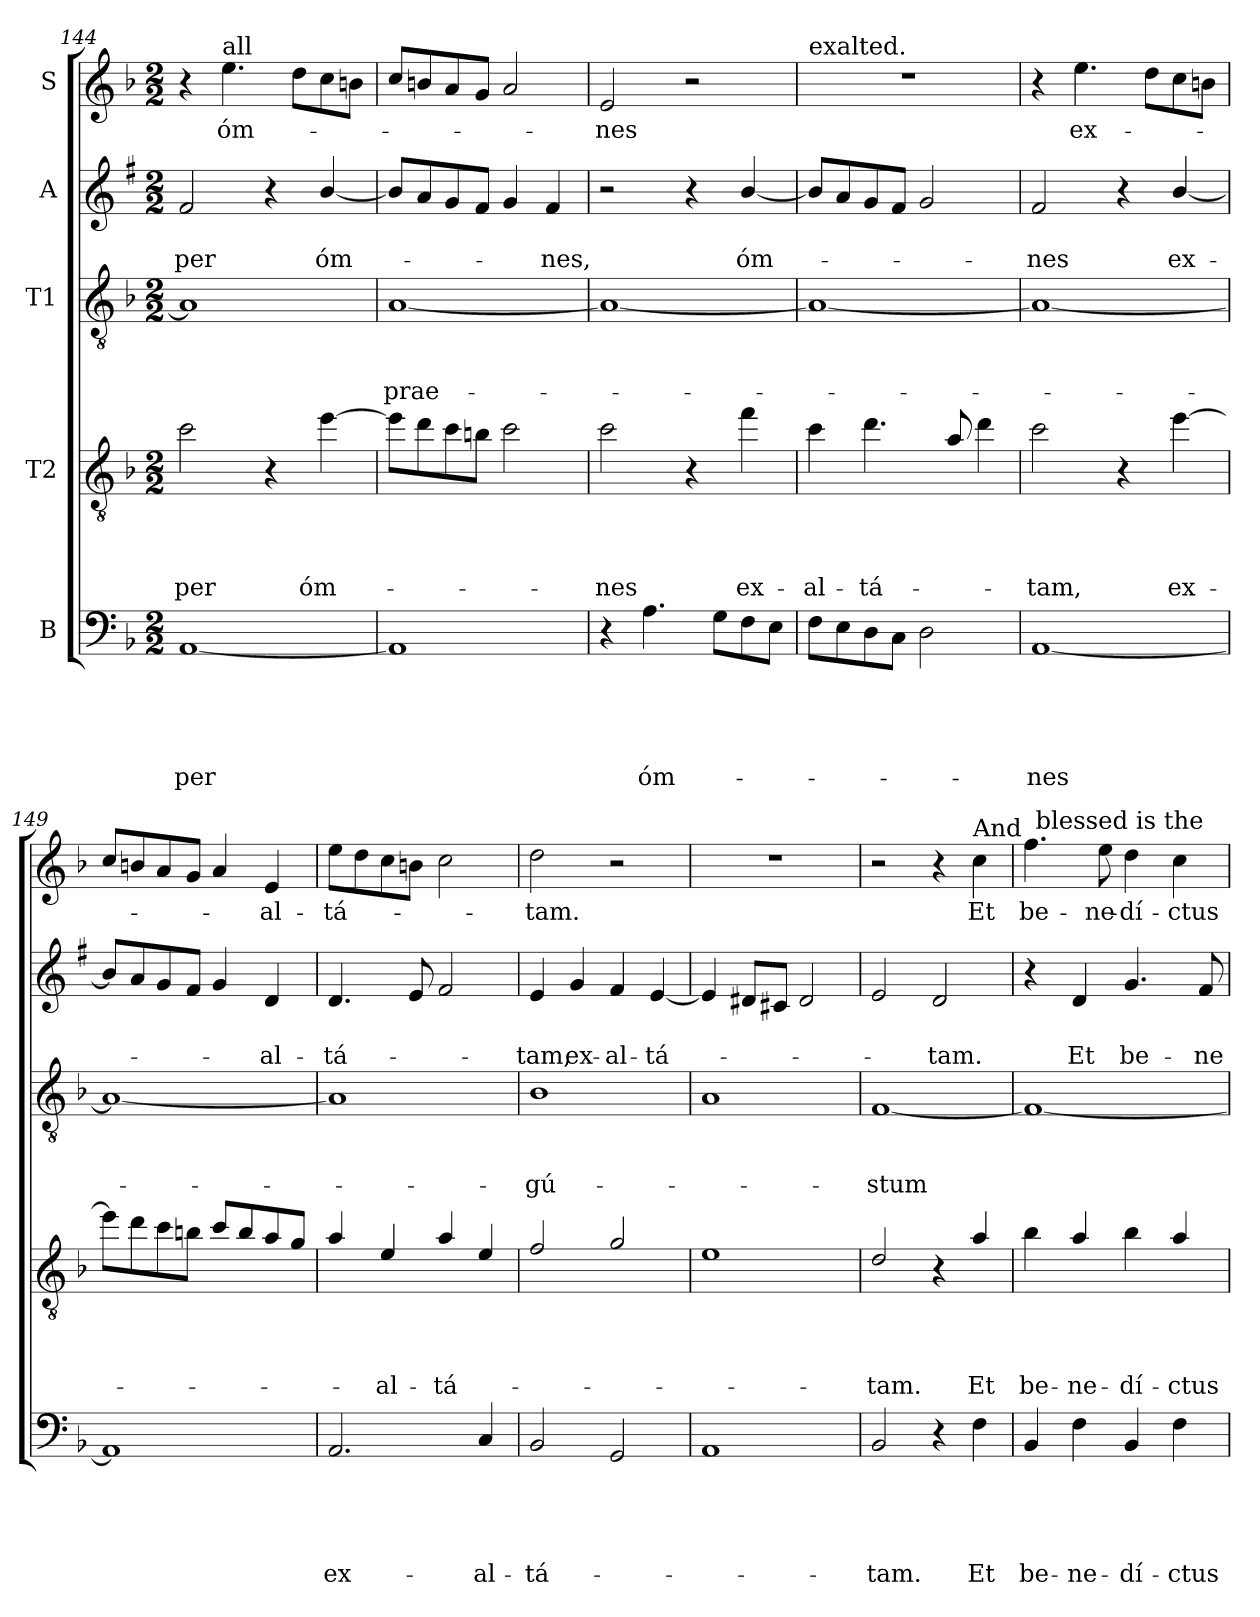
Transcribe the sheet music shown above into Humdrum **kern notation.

**kern	**text	**text	**text	**text	**text	**kern	**text	**text	**text	**text	**kern	**text	**text	**text	**kern	**text	**text	**kern	**text
*part5	*part5	*part5	*part5	*part5	*part5	*part4	*part4	*part4	*part4	*part4	*part3	*part3	*part3	*part3	*part2	*part2	*part2	*part1	*part1
*staff5	*staff5	*staff5	*staff5	*staff5	*staff5	*staff4	*staff4	*staff4	*staff4	*staff4	*staff3	*staff3	*staff3	*staff3	*staff2	*staff2	*staff2	*staff1	*staff1
*I"B	*	*	*	*	*	*I"T2	*	*	*	*	*I"T1	*	*	*	*I"A	*	*	*I"S	*
*clefF4	*	*	*	*	*	*clefGv2	*	*	*	*	*clefGv2	*	*	*	*clefG2	*	*	*clefG2	*
*	*	*	*	*	*	*ITrd8c14	*	*	*	*	*	*	*	*	*ITrd1c2	*	*	*	*
*k[b-]	*	*	*	*	*	*k[b-]	*	*	*	*	*k[b-]	*	*	*	*k[b-]	*	*	*k[b-]	*
*F:	*	*	*	*	*	*F:	*	*	*	*	*F:	*	*	*	*F:	*	*	*F:	*
*M2/2	*	*	*	*	*	*M2/2	*	*	*	*	*M2/2	*	*	*	*M2/2	*	*	*M2/2	*
=144	=144	=144	=144	=144	=144	=144	=144	=144	=144	=144	=144	=144	=144	=144	=144	=144	=144	=144	=144
!	!	!	!	!	!LO:LY:b	!	!	!	!	!LO:LY:b	!	!	!	!	!	!	!LO:LY:b	!	!
[1AA	.	.	.	.	-per	2c\	.	.	.	-per	1A]	.	.	.	2e/	.	-per	4r	.
!	!	!	!	!	!	!	!	!	!	!	!	!	!	!	!	!	!	!LO:TX:a:t=all	!
!	!	!	!	!	!	!	!	!	!	!	!	!	!	!	!	!	!	!	!LO:LY:b
.	.	.	.	.	.	.	.	.	.	.	.	.	.	.	.	.	.	4.ee\	óm-
.	.	.	.	.	.	4r	.	.	.	.	.	.	.	.	4r	.	.	.	.
.	.	.	.	.	.	.	.	.	.	.	.	.	.	.	.	.	.	8dd\L	.
!	!	!	!	!	!	!	!	!	!	!LO:LY:b	!	!	!	!	!	!	!LO:LY:b	!	!
.	.	.	.	.	.	[4e\	.	.	.	óm-	.	.	.	.	[4a/	.	óm-	8cc\	.
.	.	.	.	.	.	.	.	.	.	.	.	.	.	.	.	.	.	8bn\J	.
=145	=145	=145	=145	=145	=145	=145	=145	=145	=145	=145	=145	=145	=145	=145	=145	=145	=145	=145	=145
!	!	!	!	!	!	!	!	!	!	!	!	!	!	!LO:LY:b	!	!	!	!	!
1AA]	.	.	.	.	.	8e\L]	.	.	.	.	[1A	.	.	prae-	8a/L]	.	.	8cc/L	.
.	.	.	.	.	.	8d\	.	.	.	.	.	.	.	.	8g/	.	.	8bn/	.
.	.	.	.	.	.	8c\	.	.	.	.	.	.	.	.	8f/	.	.	8a/	.
.	.	.	.	.	.	8B\J	.	.	.	.	.	.	.	.	8e/J	.	.	8g/J	.
.	.	.	.	.	.	2c\	.	.	.	.	.	.	.	.	4f/	.	.	2a/	.
!	!	!	!	!	!	!	!	!	!	!	!	!	!	!	!	!	!LO:LY:b	!	!
.	.	.	.	.	.	.	.	.	.	.	.	.	.	.	4e/	.	-nes,	.	.
!!LO:LB:g=z
=146	=146	=146	=146	=146	=146	=146	=146	=146	=146	=146	=146	=146	=146	=146	=146	=146	=146	=146	=146
!	!	!	!	!	!	!	!	!	!	!LO:LY:b	!	!	!	!	!	!	!	!	!LO:LY:b
4r	.	.	.	.	.	2c\	.	.	.	-nes	1A_	.	.	.	2r	.	.	2e/	-nes
!	!	!	!	!	!LO:LY:b	!	!	!	!	!	!	!	!	!	!	!	!	!	!
4.A\	.	.	.	.	óm-	.	.	.	.	.	.	.	.	.	.	.	.	.	.
.	.	.	.	.	.	4r	.	.	.	.	.	.	.	.	4r	.	.	2r	.
8G\L	.	.	.	.	.	.	.	.	.	.	.	.	.	.	.	.	.	.	.
!	!	!	!	!	!	!	!	!	!	!LO:LY:b	!	!	!	!	!	!	!LO:LY:b	!	!
8F\	.	.	.	.	.	4f\	.	.	.	ex-	.	.	.	.	[4a/	.	óm-	.	.
8E\J	.	.	.	.	.	.	.	.	.	.	.	.	.	.	.	.	.	.	.
=147	=147	=147	=147	=147	=147	=147	=147	=147	=147	=147	=147	=147	=147	=147	=147	=147	=147	=147	=147
!	!	!	!	!	!	!	!	!	!	!	!	!	!	!	!	!	!	!LO:TX:a:t=exalted.	!
!	!	!	!	!	!	!	!	!	!	!LO:LY:b	!	!	!	!	!	!	!	!	!
8F\L	.	.	.	.	.	4c\	.	.	.	-al-	1A_	.	.	.	8a/L]	.	.	1r	.
8E\	.	.	.	.	.	.	.	.	.	.	.	.	.	.	8g/	.	.	.	.
!	!	!	!	!	!	!	!	!	!	!LO:LY:b	!	!	!	!	!	!	!	!	!
8D\	.	.	.	.	.	4.d\	.	.	.	-tá-	.	.	.	.	8f/	.	.	.	.
8C\J	.	.	.	.	.	.	.	.	.	.	.	.	.	.	8e/J	.	.	.	.
2D\	.	.	.	.	.	.	.	.	.	.	.	.	.	.	2f/	.	.	.	.
.	.	.	.	.	.	8A/	.	.	.	.	.	.	.	.	.	.	.	.	.
.	.	.	.	.	.	4d\	.	.	.	.	.	.	.	.	.	.	.	.	.
=148	=148	=148	=148	=148	=148	=148	=148	=148	=148	=148	=148	=148	=148	=148	=148	=148	=148	=148	=148
!	!	!	!	!	!LO:LY:b	!	!	!	!	!LO:LY:b	!	!	!	!	!	!	!LO:LY:b	!	!
[1AA	.	.	.	.	-nes	2c\	.	.	.	-tam,	1A_	.	.	.	2e/	.	-nes	4r	.
!	!	!	!	!	!	!	!	!	!	!	!	!	!	!	!	!	!	!	!LO:LY:b
.	.	.	.	.	.	.	.	.	.	.	.	.	.	.	.	.	.	4.ee\	ex-
.	.	.	.	.	.	4r	.	.	.	.	.	.	.	.	4r	.	.	.	.
.	.	.	.	.	.	.	.	.	.	.	.	.	.	.	.	.	.	8dd\L	.
!	!	!	!	!	!	!	!	!	!	!LO:LY:b	!	!	!	!	!	!	!LO:LY:b	!	!
.	.	.	.	.	.	[4e\	.	.	.	ex-	.	.	.	.	[4a/	.	ex-	8cc\	.
.	.	.	.	.	.	.	.	.	.	.	.	.	.	.	.	.	.	8bn\J	.
=149	=149	=149	=149	=149	=149	=149	=149	=149	=149	=149	=149	=149	=149	=149	=149	=149	=149	=149	=149
1AA]	.	.	.	.	.	8e\L]	.	.	.	.	1A_	.	.	.	8a/L]	.	.	8cc/L	.
.	.	.	.	.	.	8d\	.	.	.	.	.	.	.	.	8g/	.	.	8bn/	.
.	.	.	.	.	.	8c\	.	.	.	.	.	.	.	.	8f/	.	.	8a/	.
.	.	.	.	.	.	8B\J	.	.	.	.	.	.	.	.	8e/J	.	.	8g/J	.
.	.	.	.	.	.	8c/L	.	.	.	.	.	.	.	.	4f/	.	.	4a/	.
.	.	.	.	.	.	8B/	.	.	.	.	.	.	.	.	.	.	.	.	.
!	!	!	!	!	!	!	!	!	!	!	!	!	!	!	!	!	!LO:LY:b	!	!LO:LY:b
.	.	.	.	.	.	8A/	.	.	.	.	.	.	.	.	4c/	.	-al-	4e/	-al-
.	.	.	.	.	.	8G/J	.	.	.	.	.	.	.	.	.	.	.	.	.
=150	=150	=150	=150	=150	=150	=150	=150	=150	=150	=150	=150	=150	=150	=150	=150	=150	=150	=150	=150
!	!	!	!	!	!LO:LY:b	!	!	!	!	!	!	!	!	!	!	!	!LO:LY:b	!	!LO:LY:b
2.AA/	.	.	.	.	ex-	4A/	.	.	.	.	1A]	.	.	.	4.c/	.	-tá-	8ee\L	-tá-
.	.	.	.	.	.	.	.	.	.	.	.	.	.	.	.	.	.	8dd\	.
!	!	!	!	!	!	!	!	!	!	!LO:LY:b	!	!	!	!	!	!	!	!	!
.	.	.	.	.	.	4E/	.	.	.	-al-	.	.	.	.	.	.	.	8cc\	.
.	.	.	.	.	.	.	.	.	.	.	.	.	.	.	8d/	.	.	8bn\J	.
!	!	!	!	!	!	!	!	!	!	!LO:LY:b	!	!	!	!	!	!	!	!	!
.	.	.	.	.	.	4A/	.	.	.	-tá-	.	.	.	.	2e/	.	.	2cc\	.
!	!	!	!	!	!LO:LY:b	!	!	!	!	!	!	!	!	!	!	!	!	!	!
4C/	.	.	.	.	-al-	4E/	.	.	.	.	.	.	.	.	.	.	.	.	.
!!LO:PB:g=z
=151	=151	=151	=151	=151	=151	=151	=151	=151	=151	=151	=151	=151	=151	=151	=151	=151	=151	=151	=151
!	!	!	!	!	!LO:LY:b	!	!	!	!	!	!	!	!	!LO:LY:b	!	!	!LO:LY:b	!	!LO:LY:b
2BB-/	.	.	.	.	-tá-	2F/	.	.	.	.	1B-	.	.	-gú-	4d/	.	-tam,	2dd\	-tam.
!	!	!	!	!	!	!	!	!	!	!	!	!	!	!	!	!	!LO:LY:b	!	!
.	.	.	.	.	.	.	.	.	.	.	.	.	.	.	4f/	.	ex-	.	.
!	!	!	!	!	!	!	!	!	!	!	!	!	!	!	!	!	!LO:LY:b	!	!
2GG/	.	.	.	.	.	2G/	.	.	.	.	.	.	.	.	4e/	.	-al-	2r	.
!	!	!	!	!	!	!	!	!	!	!	!	!	!	!	!	!	!LO:LY:b	!	!
.	.	.	.	.	.	.	.	.	.	.	.	.	.	.	[4d/	.	-tá-	.	.
=152	=152	=152	=152	=152	=152	=152	=152	=152	=152	=152	=152	=152	=152	=152	=152	=152	=152	=152	=152
1AA	.	.	.	.	.	1E	.	.	.	.	1A	.	.	.	4d/]	.	.	1r	.
.	.	.	.	.	.	.	.	.	.	.	.	.	.	.	8c#/L	.	.	.	.
.	.	.	.	.	.	.	.	.	.	.	.	.	.	.	8B/J	.	.	.	.
.	.	.	.	.	.	.	.	.	.	.	.	.	.	.	2c#/	.	.	.	.
=153	=153	=153	=153	=153	=153	=153	=153	=153	=153	=153	=153	=153	=153	=153	=153	=153	=153	=153	=153
!	!	!	!	!	!LO:LY:b	!	!	!	!	!LO:LY:b	!	!	!	!LO:LY:b	!	!	!	!	!
2BB-/	.	.	.	.	-tam.	2D/	.	.	.	-tam.	[1F	.	.	-stum	2d/	.	.	2r	.
!	!	!	!	!	!	!	!	!	!	!	!	!	!	!	!	!	!LO:LY:b	!	!
4r	.	.	.	.	.	4r	.	.	.	.	.	.	.	.	2c/	.	-tam.	4r	.
!	!	!	!	!	!	!	!	!	!	!	!	!	!	!	!	!	!	!LO:TX:a:t=And	!
!	!	!	!	!	!LO:LY:b	!	!	!	!	!LO:LY:b	!	!	!	!	!	!	!	!	!LO:LY:b
4F\	.	.	.	.	Et	4A/	.	.	.	Et	.	.	.	.	.	.	.	4cc\	Et
=154	=154	=154	=154	=154	=154	=154	=154	=154	=154	=154	=154	=154	=154	=154	=154	=154	=154	=154	=154
!	!	!	!	!	!LO:LY:b	!	!	!	!	!LO:LY:b	!	!	!	!	!	!	!	!	!LO:LY:b
*	*	*	*	*	*	*	*	*	*	*	*	*	*	*	*	*	*	*^	*
4BB-/	.	.	.	.	be-	4B-\	.	.	.	be-	1F_	.	.	.	4r	.	.	4.ff\	32ryy	be-
!	!	!	!	!	!	!	!	!	!	!	!	!	!	!	!	!	!	!	!LO:TX:a:t=blessed is the	!
.	.	.	.	.	.	.	.	.	.	.	.	.	.	.	.	.	.	.	2ryy	.
!	!	!	!	!	!LO:LY:b	!	!	!	!	!LO:LY:b	!	!	!	!	!	!	!LO:LY:b	!	!	!
4F\	.	.	.	.	-ne-	4A/	.	.	.	-ne-	.	.	.	.	4c/	.	Et	.	.	.
!	!	!	!	!	!	!	!	!	!	!	!	!	!	!	!	!	!	!	!	!LO:LY:b
.	.	.	.	.	.	.	.	.	.	.	.	.	.	.	.	.	.	8ee\	.	-ne-
!	!	!	!	!	!LO:LY:b	!	!	!	!	!LO:LY:b	!	!	!	!	!	!	!LO:LY:b	!	!	!LO:LY:b
4BB-/	.	.	.	.	-dí-	4B-\	.	.	.	-dí-	.	.	.	.	4.f/	.	be-	4dd\	.	-dí-
.	.	.	.	.	.	.	.	.	.	.	.	.	.	.	.	.	.	.	4...ryy	.
!	!	!	!	!	!LO:LY:b	!	!	!	!	!LO:LY:b	!	!	!	!	!	!	!	!	!	!LO:LY:b
4F\	.	.	.	.	-ctus	4A/	.	.	.	-ctus	.	.	.	.	.	.	.	4cc\	.	-ctus
!	!	!	!	!	!	!	!	!	!	!	!	!	!	!	!	!	!LO:LY:b	!	!	!
.	.	.	.	.	.	.	.	.	.	.	.	.	.	.	8e/	.	-ne-	.	.	.
*	*	*	*	*	*	*	*	*	*	*	*	*	*	*	*	*	*	*v	*v	*
=	=	=	=	=	=	=	=	=	=	=	=	=	=	=	=	=	=	=	=
*-	*-	*-	*-	*-	*-	*-	*-	*-	*-	*-	*-	*-	*-	*-	*-	*-	*-	*-	*-
